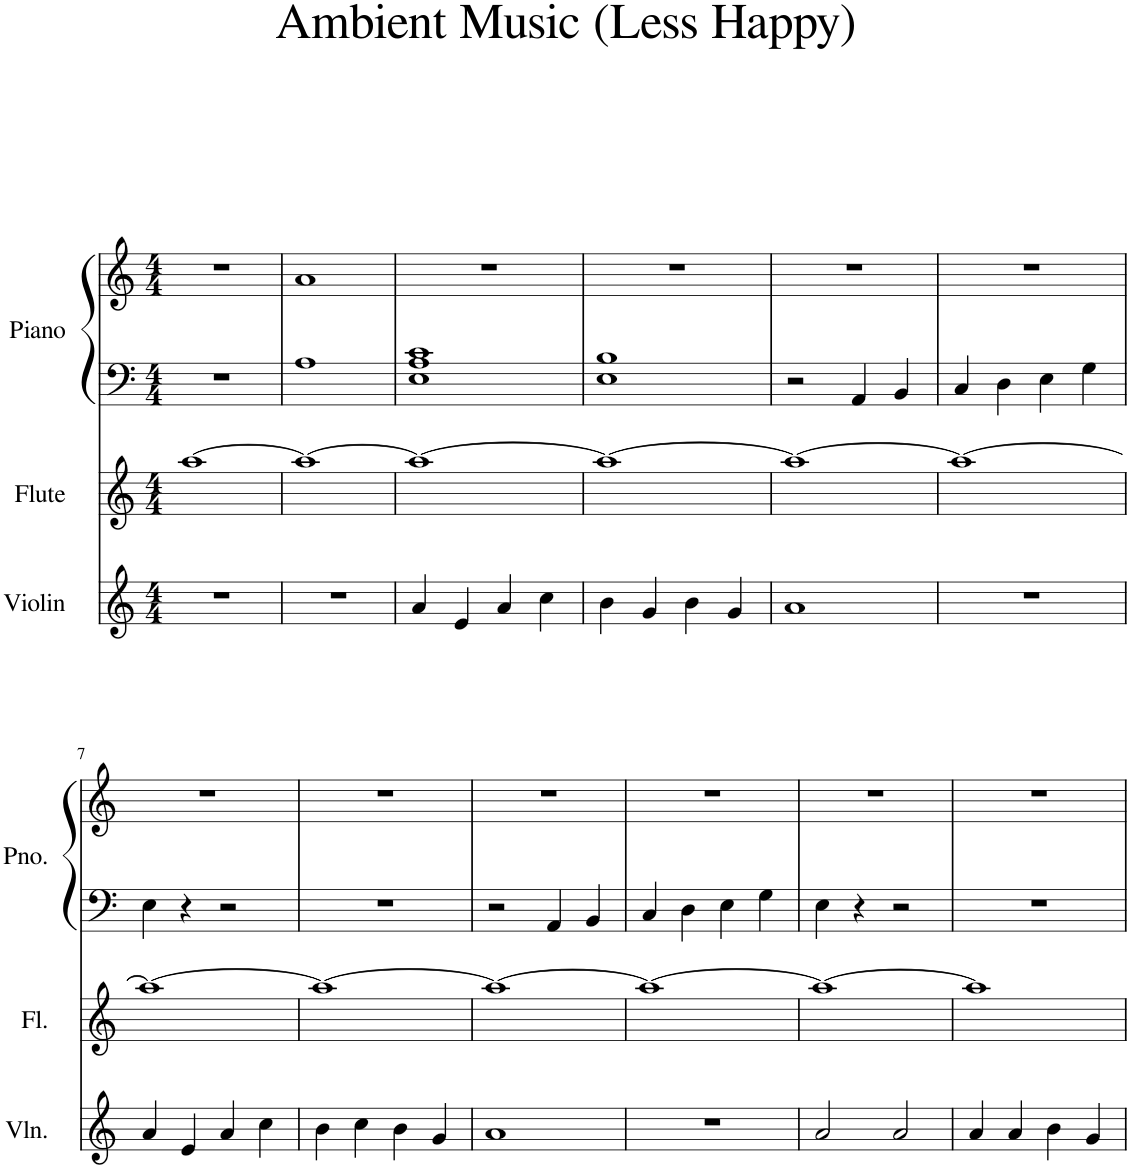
**kern	**kern	**kern	**kern
*part3	*part2	*part1	*part1
*staff4	*staff3	*staff2	*staff1
*I"Violin	*I"Flute	*I"Piano	*
*I'Vln.	*I'Fl.	*I'Pno.	*
*clefG2	*clefG2	*clefF4	*clefG2
*k[]	*k[]	*k[]	*k[]
*M4/4	*M4/4	*M4/4	*M4/4
=1	=1	=1	=1
1r	[1aa	1r	1r
=2	=2	=2	=2
1r	1aa_	1A	1a
=3	=3	=3	=3
4a/	1aa_	1E 1A 1c	1r
4e/	.	.	.
4a/	.	.	.
4cc\	.	.	.
=4	=4	=4	=4
4b\	1aa_	1E 1B	1r
4g/	.	.	.
4b\	.	.	.
4g/	.	.	.
=5	=5	=5	=5
1a	1aa_	2r	1r
.	.	4AA/	.
.	.	4BB/	.
=6	=6	=6	=6
1r	1aa_	4C/	1r
.	.	4D\	.
.	.	4E\	.
.	.	4G\	.
!!LO:LB:g=z
=7	=7	=7	=7
4a/	1aa_	4E\	1r
4e/	.	4r	.
4a/	.	2r	.
4cc\	.	.	.
=8	=8	=8	=8
4b\	1aa_	1r	1r
4cc\	.	.	.
4b\	.	.	.
4g/	.	.	.
=9	=9	=9	=9
1a	1aa_	2r	1r
.	.	4AA/	.
.	.	4BB/	.
=10	=10	=10	=10
1r	1aa_	4C/	1r
.	.	4D\	.
.	.	4E\	.
.	.	4G\	.
=11	=11	=11	=11
2a/	1aa_	4E\	1r
.	.	4r	.
2a/	.	2r	.
=12	=12	=12	=12
4a/	1aa]	1r	1r
4a/	.	.	.
4b\	.	.	.
4g/	.	.	.
=	=	=	=
*-	*-	*-	*-
